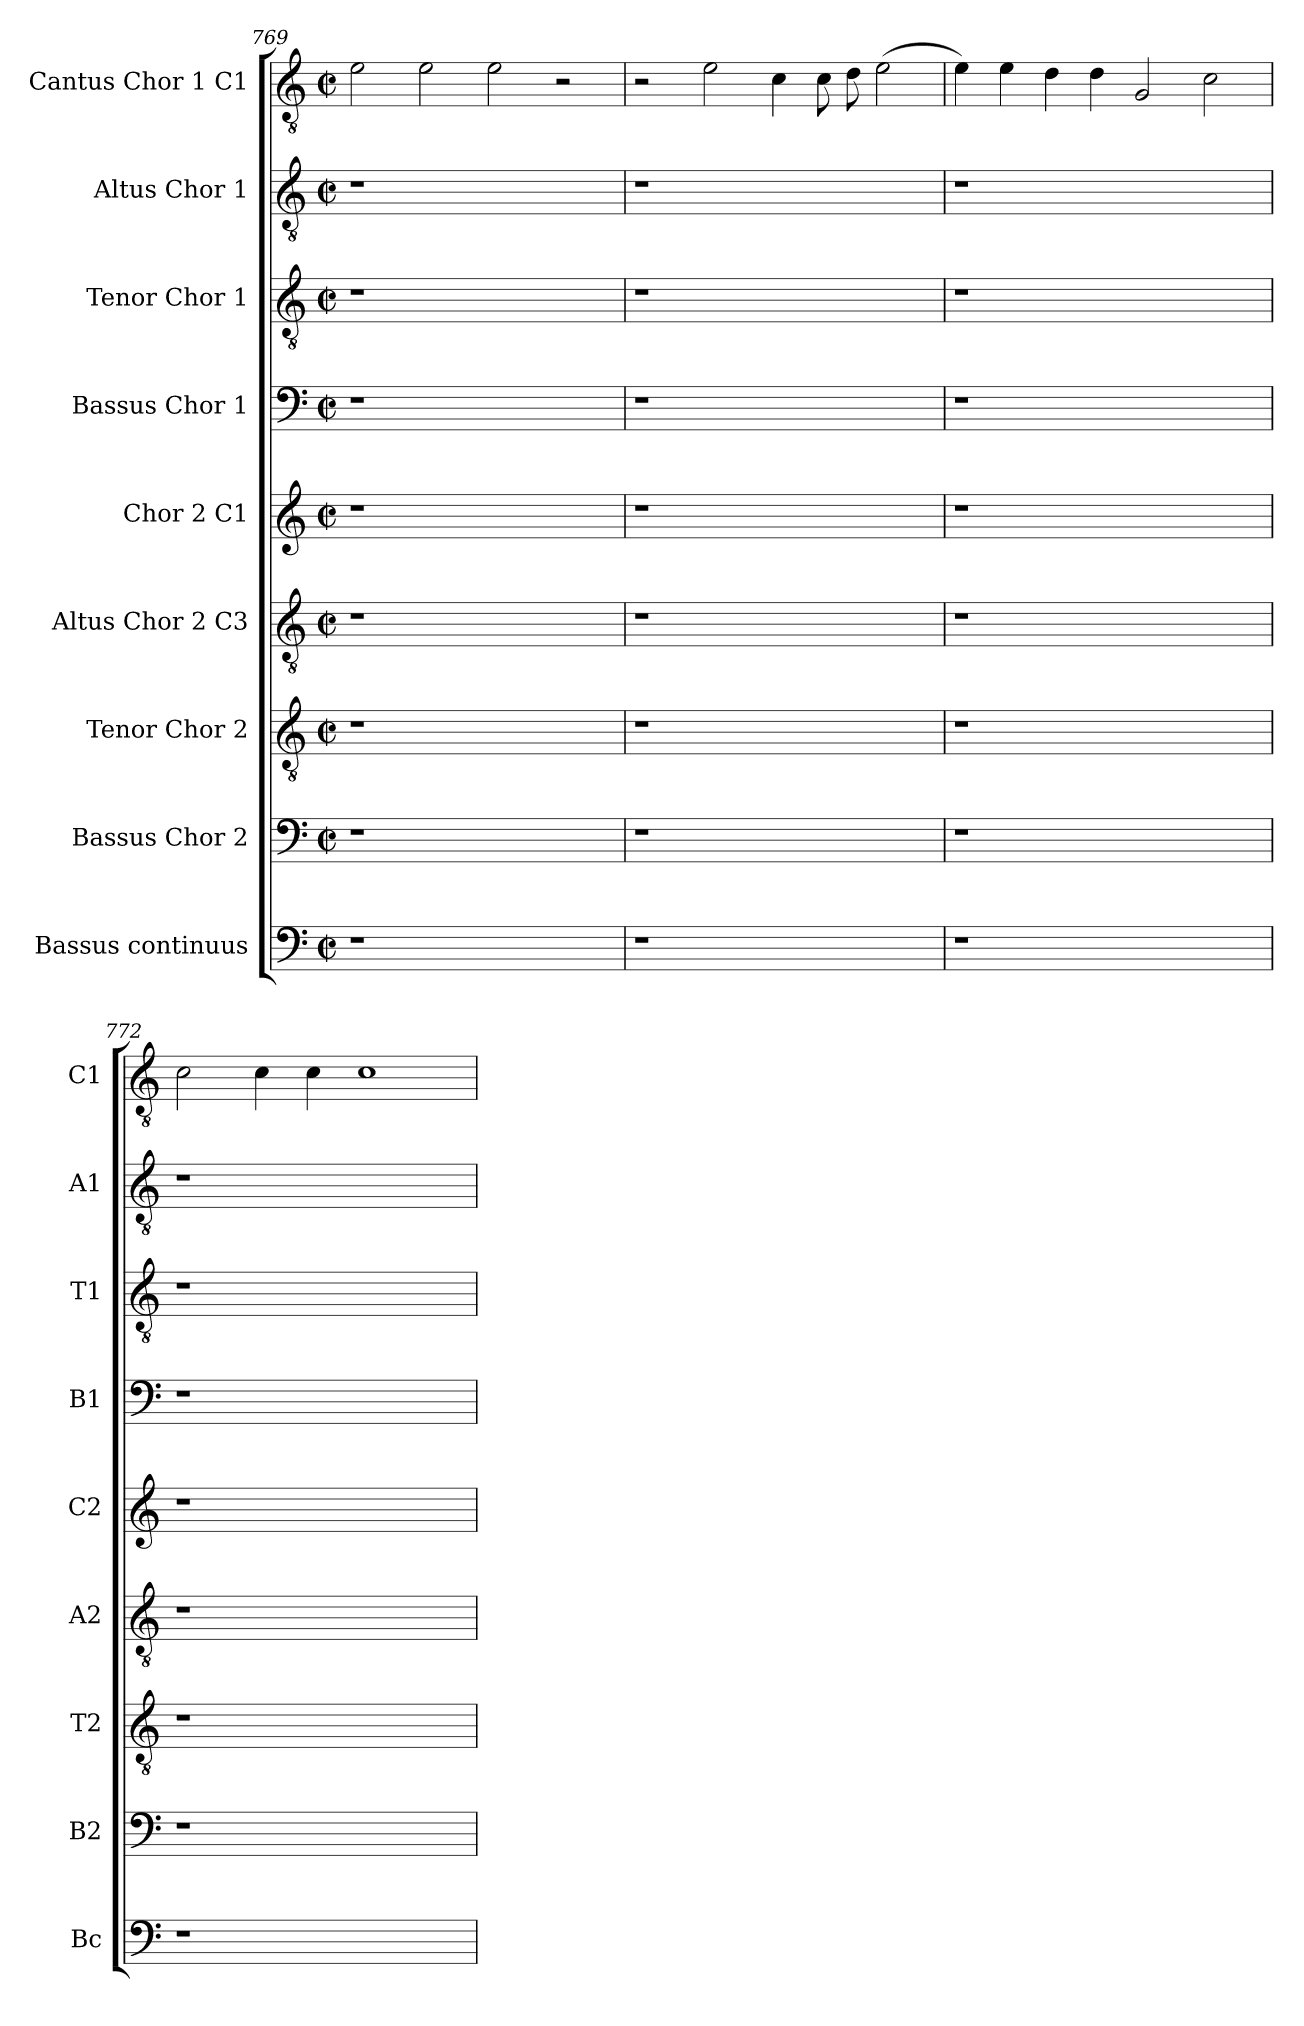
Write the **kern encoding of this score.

**kern	**kern	**kern	**kern	**kern	**kern	**kern	**kern	**kern
*part9	*part8	*part7	*part6	*part5	*part4	*part3	*part2	*part1
*staff9	*staff8	*staff7	*staff6	*staff5	*staff4	*staff3	*staff2	*staff1
*I"Bassus continuus	*I"Bassus Chor 2	*I"Tenor Chor 2	*I"Altus Chor 2 C3	*I"Chor 2 C1	*I"Bassus Chor 1	*I"Tenor Chor 1	*I"Altus Chor 1	*I"Cantus Chor 1 C1
*I'Bc	*I'B2	*I'T2	*I'A2	*I'C2	*I'B1	*I'T1	*I'A1	*I'C1
*clefF4	*clefF4	*clefGv2	*clefGv2	*clefG2	*clefF4	*clefGv2	*clefGv2	*clefGv2
*ITrd7c12	*	*	*	*	*	*	*	*
*k[]	*k[]	*k[]	*k[]	*k[]	*k[]	*k[]	*k[]	*k[]
*C:	*C:	*C:	*C:	*C:	*C:	*C:	*C:	*C:
*M2/2	*M2/2	*M2/2	*M2/2	*M2/2	*M2/2	*M2/2	*M2/2	*M2/2
*met(c|)	*met(c|)	*met(c|)	*met(c|)	*met(c|)	*met(c|)	*met(c|)	*met(c|)	*met(c|)
=769	=769	=769	=769	=769	=769	=769	=769	=769
1r	1r	1r	1r	1r	1r	1r	1r	2e\
.	.	.	.	.	.	.	.	2e\
1ryy	1ryy	1ryy	1ryy	1ryy	1ryy	1ryy	1ryy	2e\
.	.	.	.	.	.	.	.	2r
=770	=770	=770	=770	=770	=770	=770	=770	=770
1r	1r	1r	1r	1r	1r	1r	1r	2r
.	.	.	.	.	.	.	.	2e\
1ryy	1ryy	1ryy	1ryy	1ryy	1ryy	1ryy	1ryy	4c\
.	.	.	.	.	.	.	.	8c\
.	.	.	.	.	.	.	.	8d\
.	.	.	.	.	.	.	.	(>2e\
=771	=771	=771	=771	=771	=771	=771	=771	=771
1r	1r	1r	1r	1r	1r	1r	1r	4e\)
.	.	.	.	.	.	.	.	4e\
.	.	.	.	.	.	.	.	4d\
.	.	.	.	.	.	.	.	4d\
1ryy	1ryy	1ryy	1ryy	1ryy	1ryy	1ryy	1ryy	2G/
.	.	.	.	.	.	.	.	2c\
!!LO:LB:g=z
=772	=772	=772	=772	=772	=772	=772	=772	=772
1r	1r	1r	1r	1r	1r	1r	1r	2c\
.	.	.	.	.	.	.	.	4c\
.	.	.	.	.	.	.	.	4c\
1ryy	1ryy	1ryy	1ryy	1ryy	1ryy	1ryy	1ryy	1c
=	=	=	=	=	=	=	=	=
*-	*-	*-	*-	*-	*-	*-	*-	*-
